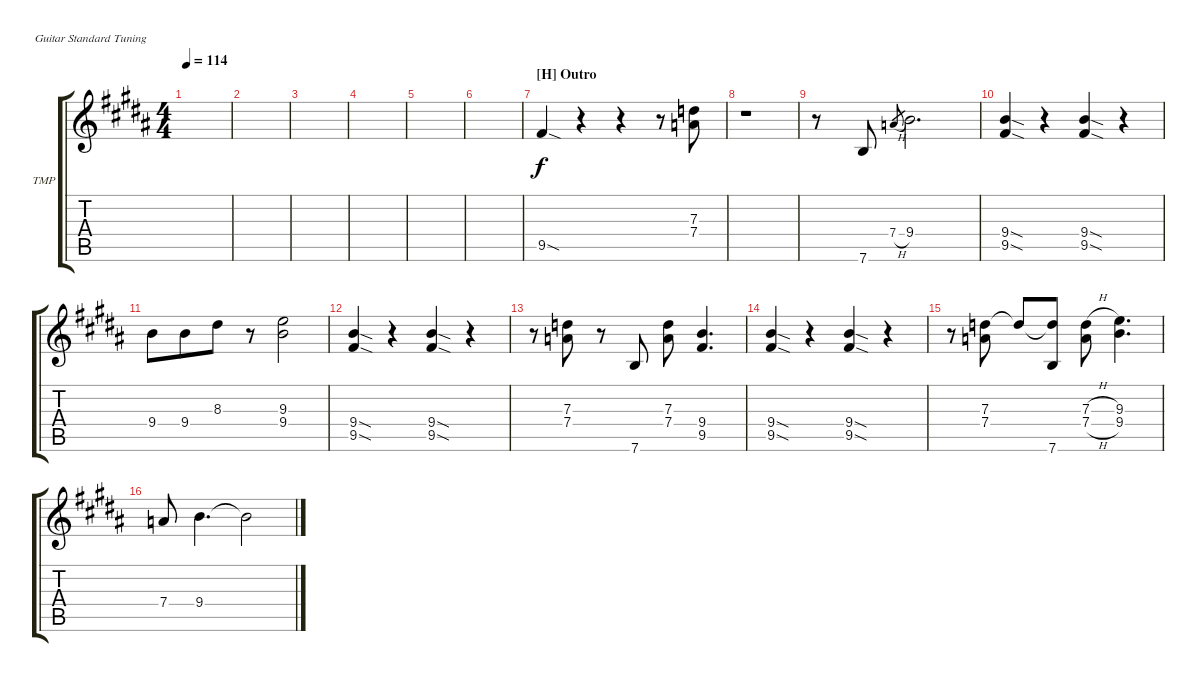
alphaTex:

\defaultSystemsLayout 4
\bracketExtendMode groupsimilarinstruments
\firstSystemTrackNameOrientation horizontal
\otherSystemsTrackNameOrientation horizontal
\track ("TMP" "TMP") {mute instrument distortionguitar}
\staff {score tabs}
\tuning (E4 B3 G3 D3 A2 E2)
\ts (4 4)
\tempo 114
\clef g2
\ks b
|
|
|
|
|
|
\section ("H" "Outro")
9.5{sod}.4 r.4 r.4 r.8 (7.3 7.4).8 |
r.1 |
r.8 7.6.8 7.4{h}.8{gr} 9.4.2{d} |
(9.4{sod} 9.5{sod}).4 r.4 (9.5{sod} 9.4{sod}).4 r.4 |
9.4.8{beam merge} 9.4.8{beam merge} 8.3.8 r.8 (9.4 9.3).2 |
(9.4{sod} 9.5{sod}).4 r.4 (9.5{sod} 9.4{sod}).4 r.4 |
r.8 (7.3 7.4).8 r.8 7.6.8 (7.4 7.3).8 (9.4 9.5).4{d} |
(9.4{sod} 9.5{sod}).4 r.4 (9.5{sod} 9.4{sod}).4 r.4 |
r.8 (7.3 7.4).8 7.3{t}.8 (7.6 7.3{t}).8 (7.4{h} 7.3{h}).8 (9.4 9.3).4{d} |
7.4.8 9.4.4{d} 9.4{t}.2
